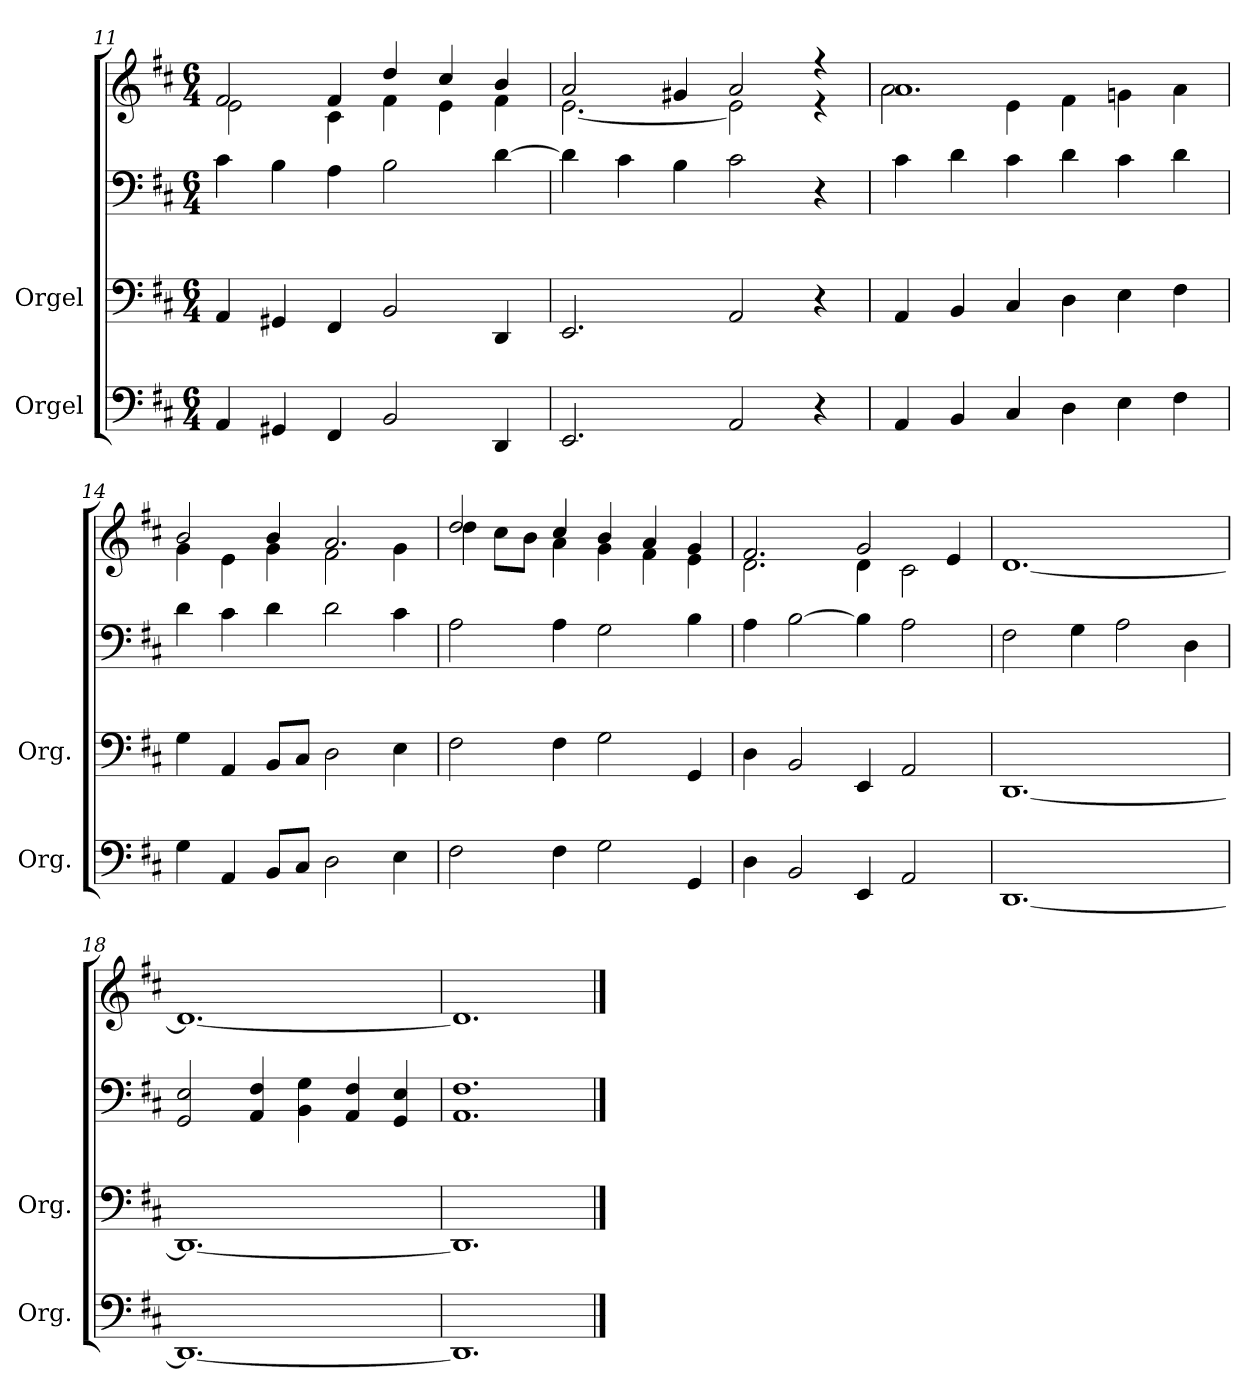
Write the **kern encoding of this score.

**kern	**kern	**kern	**kern
*part2	*part1	*part1	*part1
*staff4	*staff3	*staff2	*staff1
*I"Orgel	*I"Orgel	*	*
*I'Org.	*I'Org.	*	*
*clefF4	*clefF4	*clefF4	*clefG2
*k[f#c#]	*k[f#c#]	*k[f#c#]	*k[f#c#]
*M6/4	*M6/4	*M6/4	*M6/4
=11	=11	=11	=11
*	*	*	*^
4AA/	4AA/	4c#\	2f#/	2e\
4GG#X/	4GG#X/	4B\	.	.
4FF#/	4FF#/	4A\	4f#/	4c#\
2BB/	2BB/	2B\	4dd/	4f#\
.	.	.	4cc#/	4e\
4DD/	4DD/	[4d\	4b/	4f#\
!!LO:LB:g=z	!!
=12	=12	=12	=12	=12
2.EE/	2.EE/	4d\]	2a/	[2.e\
.	.	4c#\	.	.
.	.	4B\	4g#X/	.
2AA/	2AA/	2c#\	2a/	2e\]
4r	4r	4r	4r	4r
=13	=13	=13	=13	=13
4AA/	4AA/	4c#\	1.a	2a\
4BB/	4BB/	4d\	.	.
4C#/	4C#/	4c#\	.	4e\
4D\	4D\	4d\	.	4f#\
4E\	4E\	4c#\	.	4gn\
4F#\	4F#\	4d\	.	4a\
=14	=14	=14	=14	=14
4G\	4G\	4d\	2b/	4g\
4AA/	4AA/	4c#\	.	4e\
8BB/L	8BB/L	4d\	4b/	4g\
8C#/J	8C#/J	.	.	.
2D\	2D\	2d\	2.a/	2f#\
4E\	4E\	4c#\	.	4g\
=15	=15	=15	=15	=15
2F#\	2F#\	2A\	2dd/	4dd\
.	.	.	.	8cc#\L
.	.	.	.	8b\J
4F#\	4F#\	4A\	4cc#/	4a\
2G\	2G\	2G\	4b/	4g\
.	.	.	4a/	4f#\
4GG/	4GG/	4B\	4g/	4e\
=16	=16	=16	=16	=16
4D\	4D\	4A\	2.f#/	2.d\
2BB/	2BB/	[2B\	.	.
4EE/	4EE/	4B\]	2g/	4d\
2AA/	2AA/	2A\	.	2c#\
.	.	.	4e/	.
*	*	*	*v	*v
!!LO:LB:g=z
=17	=17	=17	=17
[1.DD	[1.DD	2F#\	[1.d
.	.	4G\	.
.	.	2A\	.
.	.	4D\	.
=18	=18	=18	=18
1.DD_	1.DD_	2GG/ 2E/	1.d_
.	.	4AA/ 4F#/	.
.	.	4BB\ 4G\	.
.	.	4AA/ 4F#/	.
.	.	4GG/ 4E/	.
=19	=19	=19	=19
1.DD]	1.DD]	1.AA 1.F#	1.d]
==	==	==	==
*-	*-	*-	*-
